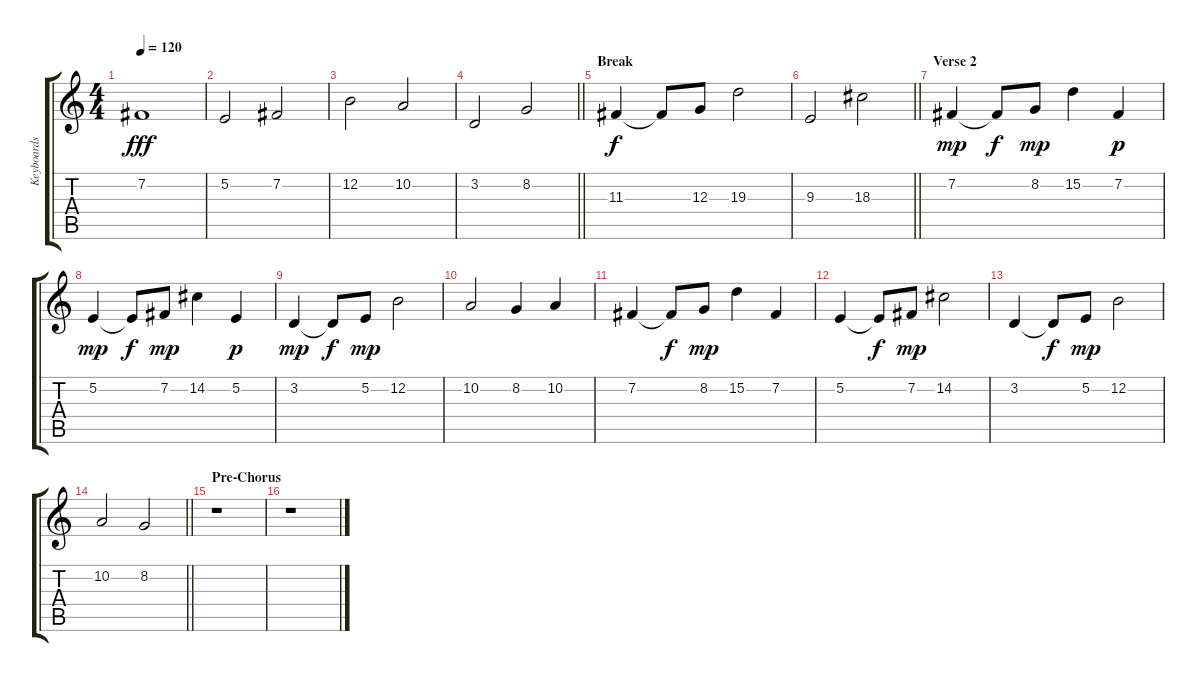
\track ("Keyboards from MD" "Keyboards ") {instrument stringensemble1}
\staff {score tabs}
\tuning (E4 B3 G3 D3 A2 E2) {hide}
\ts (4 4)
\tempo 120
\clef g2
\ks c
7.2.1{dy fff} |
5.2.2 7.2.2 |
12.2.2 10.2.2 |
\barLineRight lightlight
3.2.2 8.2.2 |
\section ("" "Break")
11.3.4{dy f} 11.3{t}.8 12.3.8 19.3.2 |
\barLineRight lightlight
9.3.2 18.3.2 |
\section ("" "Verse 2")
7.2.4{dy mp instrument pad1newage} 7.2{t}.8{dy f} 8.2.8{dy mp} 15.2.4 7.2.4{dy p} |
5.2.4{dy mp} 5.2{t}.8{dy f} 7.2.8{dy mp} 14.2.4 5.2.4{dy p} |
3.2.4{dy mp} 3.2{t}.8{dy f} 5.2.8{dy mp} 12.2.2 |
10.2.2 8.2.4 10.2.4 |
7.2.4 7.2{t}.8{dy f} 8.2.8{dy mp} 15.2.4 7.2.4 |
5.2.4 5.2{t}.8{dy f} 7.2.8{dy mp} 14.2.2 |
3.2.4 3.2{t}.8{dy f} 5.2.8{dy mp} 12.2.2 |
\barLineRight lightlight
10.2.2 8.2.2 |
\section ("" "Pre-Chorus")
r.1 |
r.1
